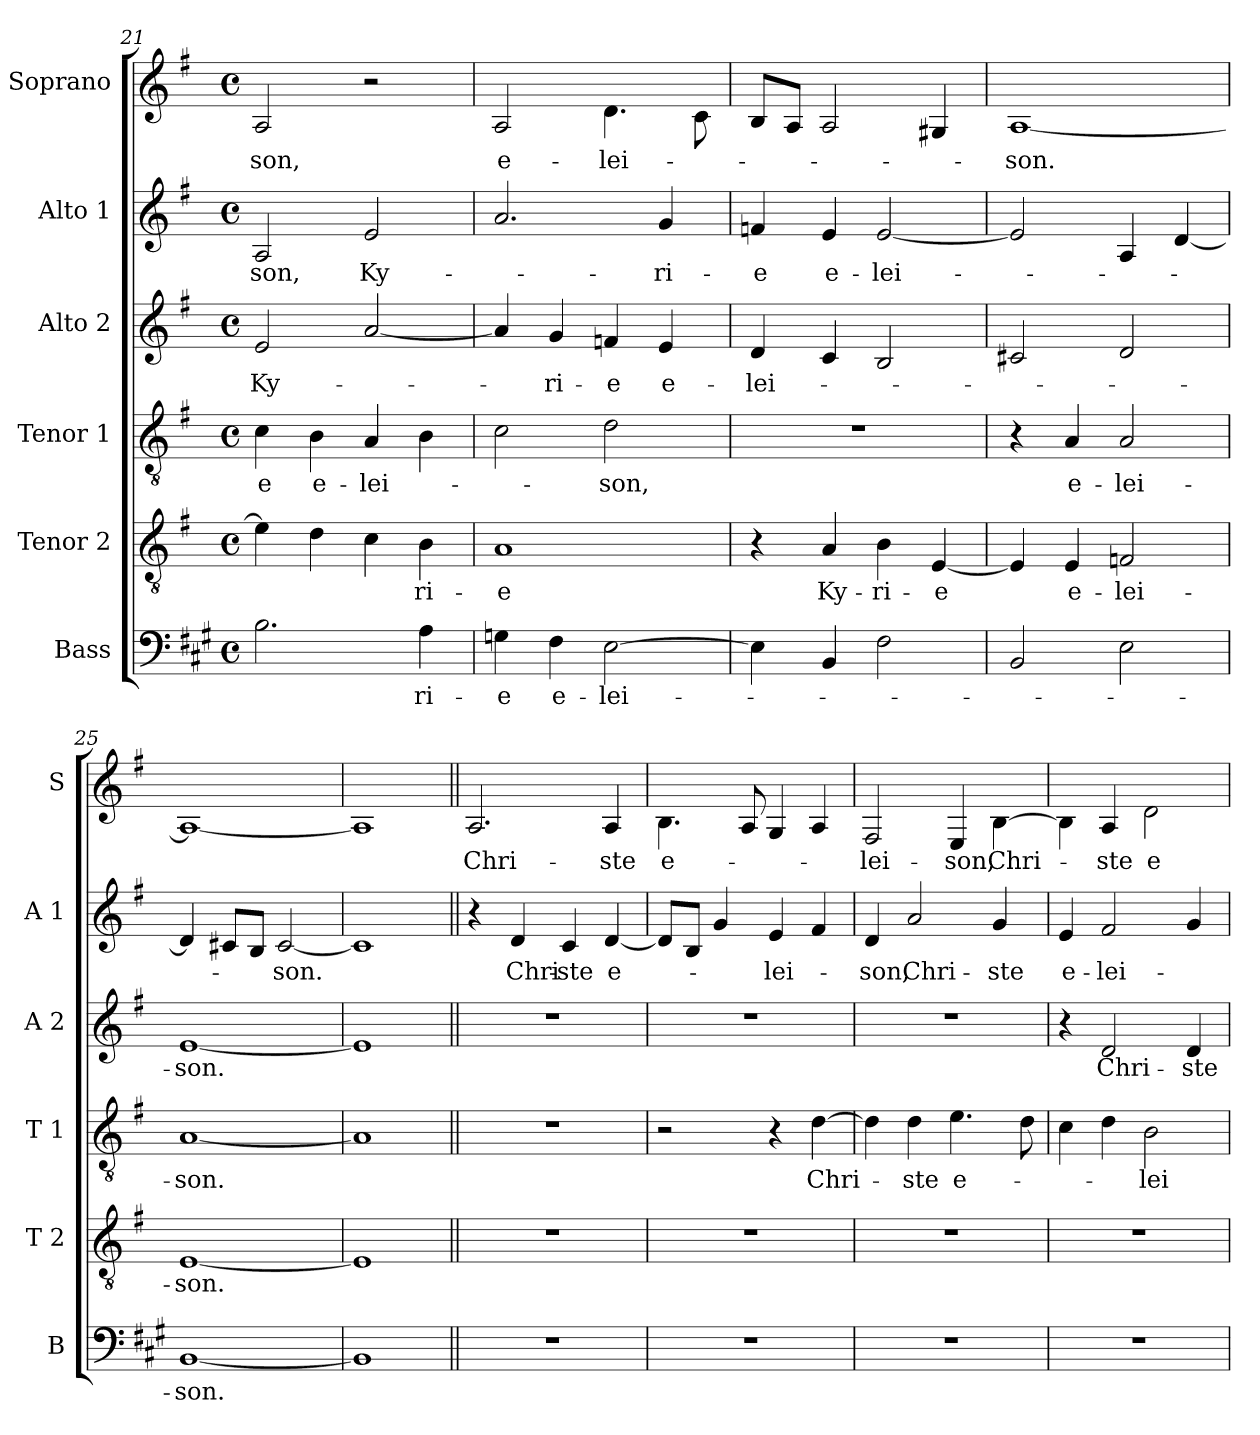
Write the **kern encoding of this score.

**kern	**text	**kern	**text	**kern	**text	**kern	**text	**kern	**text	**kern	**text
*part6	*part6	*part5	*part5	*part4	*part4	*part3	*part3	*part2	*part2	*part1	*part1
*staff6	*staff6	*staff5	*staff5	*staff4	*staff4	*staff3	*staff3	*staff2	*staff2	*staff1	*staff1
*I"Bass	*	*I"Tenor 2	*	*I"Tenor 1	*	*I"Alto 2	*	*I"Alto 1	*	*I"Soprano	*
*I'B	*	*I'T 2	*	*I'T 1	*	*I'A 2	*	*I'A 1	*	*I'S	*
*clefF4	*	*clefGv2	*	*clefGv2	*	*clefG2	*	*clefG2	*	*clefG2	*
*ITrd1c2	*	*	*	*	*	*	*	*	*	*ITrd-7c-12	*
*k[f#]	*	*k[f#]	*	*k[f#]	*	*k[f#]	*	*k[f#]	*	*k[f#]	*
*G:	*	*G:	*	*G:	*	*G:	*	*G:	*	*G:	*
*M4/4	*	*M4/4	*	*M4/4	*	*M4/4	*	*M4/4	*	*M4/4	*
*met(c)	*	*met(c)	*	*met(c)	*	*met(c)	*	*met(c)	*	*met(c)	*
=21	=21	=21	=21	=21	=21	=21	=21	=21	=21	=21	=21
2.A\	.	4e\]	.	4c\	-e	2e/	Ky-	2A/	-son,	2a/	-son,
.	.	4d\	.	4B\	e-	.	.	.	.	.	.
.	.	4c\	.	4A/	-lei-	[2a/	.	2e/	Ky-	2r	.
4G\	-ri-	4B\	-ri-	4B\	.	.	.	.	.	.	.
=22	=22	=22	=22	=22	=22	=22	=22	=22	=22	=22	=22
4Fn\	-e	1A	-e	2c\	.	4a/]	.	2.a/	.	2a/	e-
4E\	e-	.	.	.	.	4g/	-ri-	.	.	.	.
[2D\	-lei-	.	.	2d\	-son,	4fn/	-e	.	.	4.dd\	-lei-
.	.	.	.	.	.	4e/	e-	4g/	-ri-	.	.
.	.	.	.	.	.	.	.	.	.	8cc\	.
=23	=23	=23	=23	=23	=23	=23	=23	=23	=23	=23	=23
4D\]	.	4r	.	1r	.	4d/	-lei-	4fn/	-e	8b/L	.
.	.	.	.	.	.	.	.	.	.	8a/J	.
4AA/	.	4A/	Ky-	.	.	4c/	.	4e/	e-	2a/	.
2E\	.	4B\	-ri-	.	.	2B/	.	[2e/	-lei-	.	.
.	.	[4E/	-e	.	.	.	.	.	.	4g#X/	.
=24	=24	=24	=24	=24	=24	=24	=24	=24	=24	=24	=24
2AA/	.	4E/]	.	4r	.	2c#X/	.	2e/]	.	[1a	-son.
.	.	4E/	e-	4A/	e-	.	.	.	.	.	.
2D\	.	2Fn/	-lei-	2A/	-lei-	2d/	.	4A/	.	.	.
.	.	.	.	.	.	.	.	[4d/	.	.	.
!!LO:LB:g=z
=25	=25	=25	=25	=25	=25	=25	=25	=25	=25	=25	=25
[1AA	-son.	[1E	-son.	[1A	-son.	[1e	-son.	4d/]	.	1a_	.
.	.	.	.	.	.	.	.	8c#X/L	.	.	.
.	.	.	.	.	.	.	.	8B/J	.	.	.
.	.	.	.	.	.	.	.	[2c#/	-son.	.	.
=26	=26	=26	=26	=26	=26	=26	=26	=26	=26	=26	=26
1AA]	.	1E]	.	1A]	.	1e]	.	1c#]	.	1a]	.
=27||	=27||	=27||	=27||	=27||	=27||	=27||	=27||	=27||	=27||	=27||	=27||
1r	.	1r	.	1r	.	1r	.	4r	.	2.a/	Chri-
.	.	.	.	.	.	.	.	4d/	Chri-	.	.
.	.	.	.	.	.	.	.	4c/	-ste	.	.
.	.	.	.	.	.	.	.	[4d/	e-	4a/	-ste
=28	=28	=28	=28	=28	=28	=28	=28	=28	=28	=28	=28
1r	.	1r	.	2r	.	1r	.	8d/L]	.	4.b\	e-
.	.	.	.	.	.	.	.	8B/J	.	.	.
.	.	.	.	.	.	.	.	4g/	.	.	.
.	.	.	.	.	.	.	.	.	.	8a/	.
.	.	.	.	4r	.	.	.	4e/	-lei-	4g/	.
.	.	.	.	[4d\	Chri-	.	.	4f#/	.	4a/	.
=29	=29	=29	=29	=29	=29	=29	=29	=29	=29	=29	=29
1r	.	1r	.	4d\]	.	1r	.	4d/	-son,	2f#/	-lei-
.	.	.	.	4d\	-ste	.	.	2a/	Chri-	.	.
.	.	.	.	4.e\	e-	.	.	.	.	4e/	-son,
.	.	.	.	.	.	.	.	4g/	-ste	[4b\	Chri-
.	.	.	.	8d\	.	.	.	.	.	.	.
=30	=30	=30	=30	=30	=30	=30	=30	=30	=30	=30	=30
1r	.	1r	.	4c\	.	4r	.	4e/	e-	4b\]	.
.	.	.	.	4d\	.	2d/	Chri-	2f#/	-lei-	4a/	-ste
.	.	.	.	2B\	-lei-	.	.	.	.	2dd\	e-
.	.	.	.	.	.	4d/	-ste	4g/	.	.	.
=	=	=	=	=	=	=	=	=	=	=	=
*-	*-	*-	*-	*-	*-	*-	*-	*-	*-	*-	*-
